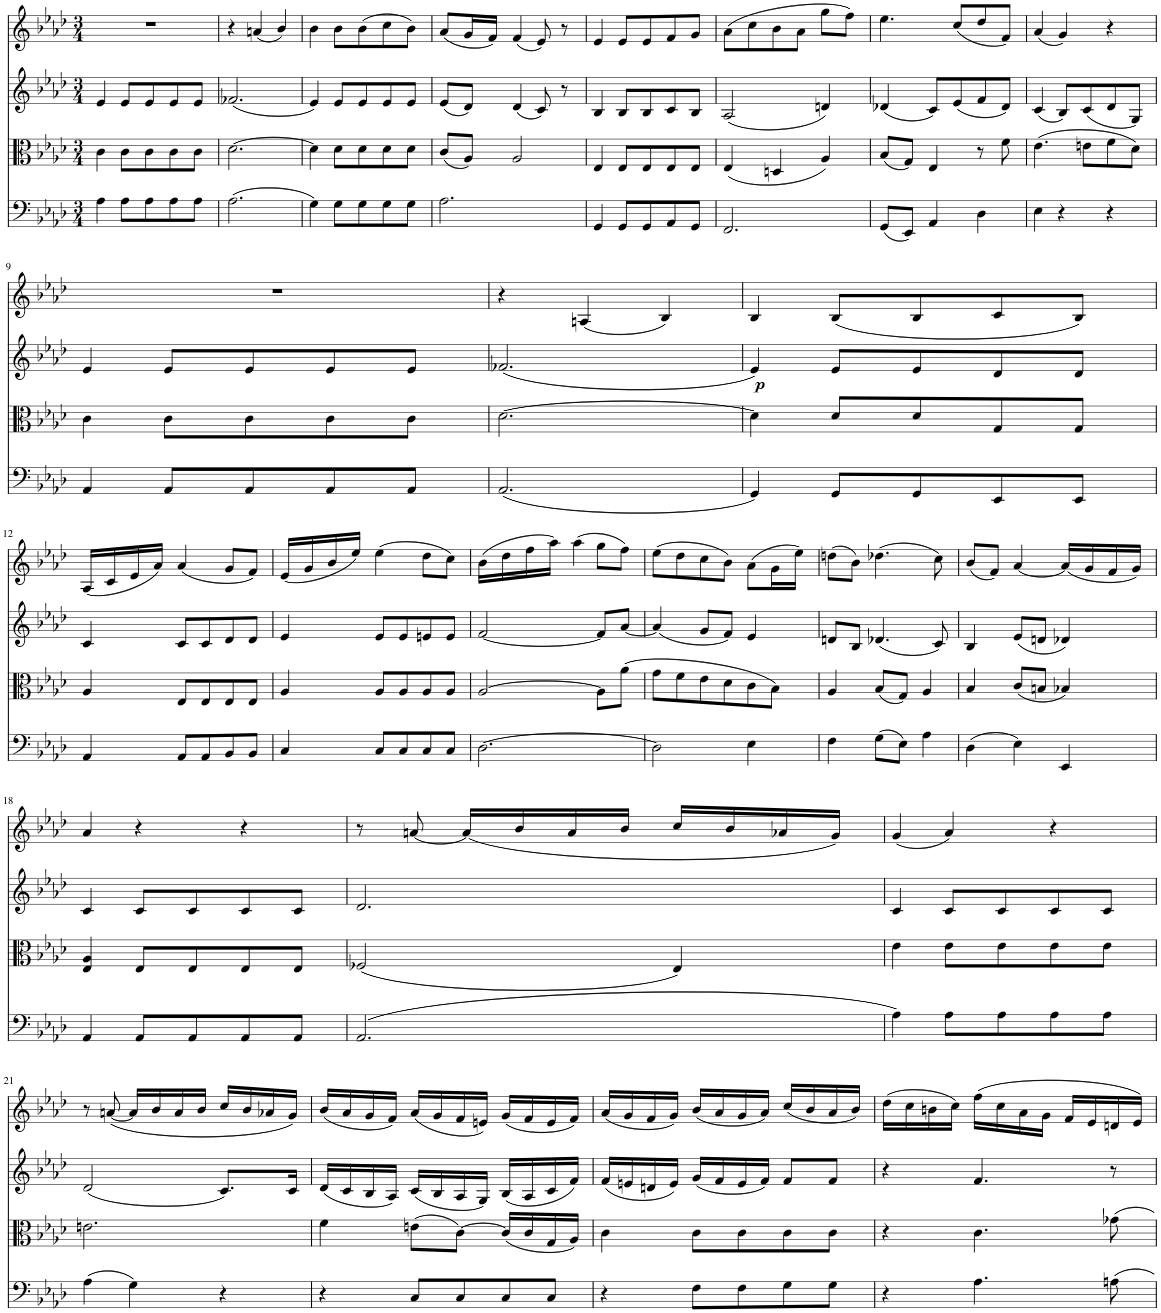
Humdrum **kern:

**kern	**kern	**kern	**dynam	**kern
*part4	*part3	*part2	*part2	*part1
*staff4	*staff3	*staff2	*staff2	*staff1
*I"Piano	*I"Piano	*I"Piano	*	*I"Piano
*I'Pno	*I'Pno	*I'Pno	*	*I'Pno
*clefF4	*clefC3	*clefG2	*	*clefG2
*k[b-e-a-d-]	*k[b-e-a-d-]	*k[b-e-a-d-]	*	*k[b-e-a-d-]
*M3/4	*M3/4	*M3/4	*	*M3/4
=1	=1	=1	=1	=1
4A-\	4c\	4e-/	.	2.r
8A-\L	8c\L	8e-/L	.	.
8A-\	8c\	8e-/	.	.
8A-\	8c\	8e-/	.	.
8A-\J	8c\J	8e-/J	.	.
=2	=2	=2	=2	=2
(2.A-\	[2.d-\	(2.f-X/	.	4r
.	.	.	.	(4an/
.	.	.	.	4b-/)
=3	=3	=3	=3	=3
4G\)	4d-\]	4e-/)	.	4b-\
8G\L	8d-\L	8e-/L	.	8b-\L
8G\	8d-\	8e-/	.	(8b-\
8G\	8d-\	8e-/	.	8cc\
8G\J	8d-\J	8e-/J	.	8b-\J)
=4	=4	=4	=4	=4
2.A-\	(8c/L	(8e-/L	.	(8a-/L
.	8A-/J)	8d-/J)	.	16g/L
.	.	.	.	16f/JJ)
.	2A-/	(4d-/	.	(4f/
.	.	8c/)	.	8e-/)
.	.	8r	.	8r
=5	=5	=5	=5	=5
4GG/	4E-/	4B-/	.	4e-/
8GG/L	8E-/L	8B-/L	.	8e-/L
8GG/	8E-/	8B-/	.	8e-/
8AA-/	8E-/	8c/	.	8f/
8GG/J	8E-/J	8B-/J	.	8g/J
=6	=6	=6	=6	=6
2.FF/	(4E-/	(2A-/	.	(8a-\L
.	.	.	.	8cc\
.	4Dn/	.	.	8b-\
.	.	.	.	8a-\J
.	4A-/)	4dn/)	.	8gg\L
.	.	.	.	8ff\J)
=7	=7	=7	=7	=7
(8GG/L	(8B-/L	(4d-X/	.	4.ee-\
8EE-/J)	8G/J)	.	.	.
4AA-/	4E-/	8c/L)	.	.
.	.	(8e-/	.	(8cc/L
4D-\	8r	8f/	.	8dd-/
.	8f\	8d-/J)	.	8f/J)
=8	=8	=8	=8	=8
4E-\	(4.e-\	(4c/	.	(4a-/
4r	.	8B-/L)	.	4g/)
.	8en\L	(8c/	.	.
4r	8f\	8d-/	.	4r
.	8d-\J)	8G/J)	.	.
!!LO:LB:g=z
=9	=9	=9	=9	=9
4AA-/	4c\	4e-/	.	2.r
8AA-/L	8c\L	8e-/L	.	.
8AA-/	8c\	8e-/	.	.
8AA-/	8c\	8e-/	.	.
8AA-/J	8c\J	8e-/J	.	.
=10	=10	=10	=10	=10
(2.AA-/	[2.d-\	(2.f-X/	.	4r
.	.	.	.	(4An/
.	.	.	.	4B-/)
=11	=11	=11	=11	=11
!	!	!	!LO:DY:b	!
4GG/)	4d-\]	4e-/)	p	4B-/
8GG/L	8d-/L	8e-/L	.	(8B-/L
8GG/	8d-/	8e-/	.	8B-/
8EE-/	8G/	8d-/	.	8c/
8EE-/J	8G/J	8d-/J	.	8B-/J)
!!LO:LB:g=z
=12	=12	=12	=12	=12
4AA-/	4A-/	4c/	.	(16A-/LL
.	.	.	.	16c/
.	.	.	.	16e-/
.	.	.	.	16a-/JJ)
8AA-/L	8E-/L	8c/L	.	(4a-/
8AA-/	8E-/	8c/	.	.
8BB-/	8E-/	8d-/	.	8g/L
8BB-/J	8E-/J	8d-/J	.	8f/J)
=13	=13	=13	=13	=13
4C/	4A-/	4e-/	.	(16e-/LL
.	.	.	.	16g/
.	.	.	.	16b-/
.	.	.	.	16ee-/JJ)
8C/L	8A-/L	8e-/L	.	(4ee-\
8C/	8A-/	8e-/	.	.
8C/	8A-/	8en/	.	8dd-\L
8C/J	8A-/J	8e/J	.	8cc\J)
=14	=14	=14	=14	=14
[2.D-\	[2A-/	[2f/	.	(16b-\LL
.	.	.	.	16dd-\
.	.	.	.	16ff\
.	.	.	.	16aa-\JJ)
.	.	.	.	(4aa-\
.	8A-\L]	8f/L]	.	8gg\L
.	(8a-\J	[8a-/J	.	8ff\J)
=15	=15	=15	=15	=15
2D-\]	8g\L	(4a-/]	.	(8ee-\L
.	8f\	.	.	8dd-\
.	8e-\	8g/L	.	8cc\
.	8d-\	8f/J)	.	8b-\J)
4E-\	8c\	4e-/	.	(8a-\L
.	8B-\J)	.	.	16g\L
.	.	.	.	16ee-\JJ)
=16	=16	=16	=16	=16
4F\	4A-/	8dn/L	.	(8ddn\L
.	.	8B-/J	.	8b-\J)
(8G\L	(8B-/L	(4.d-X/	.	(4.dd-X\
8E-\J)	8G/J)	.	.	.
4A-\	4A-/	.	.	.
.	.	8c/)	.	8cc\)
=17	=17	=17	=17	=17
(4D-\	4B-/	4B-/	.	(8b-/L
.	.	.	.	8f/J)
4E-\)	(8c/L	(8e-/L	.	[4a-/
.	8Bn/J	8dn/J	.	.
4EE-/	4B-X/)	4d-X/)	.	(16a-/LL]
.	.	.	.	16g/
.	.	.	.	16f/
.	.	.	.	16g/JJ)
!!LO:LB:g=z
=18	=18	=18	=18	=18
4AA-/	4E-/ 4A-/	4c/	.	4a-/
8AA-/L	8E-/L	8c/L	.	4r
8AA-/	8E-/	8c/	.	.
8AA-/	8E-/	8c/	.	4r
8AA-/J	8E-/J	8c/J	.	.
=19	=19	=19	=19	=19
(2.AA-/	(2F-X/	2.d-/	.	8r
.	.	.	.	[8an/
.	.	.	.	(16a/LL]
.	.	.	.	16b-/
.	.	.	.	16a/
.	.	.	.	16b-/JJ
.	4E-/)	.	.	16cc/LL
.	.	.	.	16b-/
.	.	.	.	16a-X/
.	.	.	.	16g/JJ)
=20	=20	=20	=20	=20
4A-\)	4e-\	4c/	.	(4g/
8A-\L	8e-\L	8c/L	.	4a-/)
8A-\	8e-\	8c/	.	.
8A-\	8e-\	8c/	.	4r
8A-\J	8e-\J	8c/J	.	.
!!LO:LB:g=z
=21	=21	=21	=21	=21
(4A-\	2.en\	(2d-/	.	8r
.	.	.	.	([8an/
4G\)	.	.	.	16a/LL]
.	.	.	.	16b-/
.	.	.	.	16a/
.	.	.	.	16b-/JJ
4r	.	8.c/L)	.	16cc/LL
.	.	.	.	16b-/
.	.	.	.	16a-X/
.	.	16c/Jk	.	16g/JJ)
=22	=22	=22	=22	=22
4r	4f\	(16d-/LL	.	(16b-/LL
.	.	16c/	.	16a-/
.	.	16B-/	.	16g/
.	.	16A-/JJ)	.	16f/JJ)
8C/L	(8en\L	(16c/LL	.	(16a-/LL
.	.	16B-/	.	16g/
8C/	[8c\J)	16A-/	.	16f/
.	.	16G/JJ)	.	16en/JJ)
8C/	(16c/LL]	(16B-/LL	.	(16g/LL
.	16c/	16A-/	.	16f/
8C/J	16G/	16c/	.	16e/
.	16A-/JJ)	16f/JJ)	.	16f/JJ)
=23	=23	=23	=23	=23
4r	4c\	(16f/LL	.	(16a-/LL
.	.	16en/	.	16g/
.	.	16dn/	.	16f/
.	.	16e/JJ)	.	16g/JJ)
8F\L	8c\L	(16g/LL	.	(16b-/LL
.	.	16f/	.	16a-/
8F\	8c\	16e/	.	16g/
.	.	16f/JJ)	.	16a-/JJ)
8G\	8c\	8f/L	.	(16cc/LL
.	.	.	.	16b-/
8G\J	8c\J	8f/J	.	16a-/
.	.	.	.	16b-/JJ)
=24	=24	=24	=24	=24
4r	4r	4r	.	(16dd-\LL
.	.	.	.	16cc\
.	.	.	.	16bn\
.	.	.	.	16cc\JJ)
4.A-\	4.c\	4.f/	.	(16ff\LL
.	.	.	.	16cc\
.	.	.	.	16a-\
.	.	.	.	16g\JJ
.	.	.	.	16f/LL
.	.	.	.	16e-/
8An\	8g-X\	8r	.	16dn/
.	.	.	.	16e-/JJ)
=	=	=	=	=
*-	*-	*-	*-	*-
